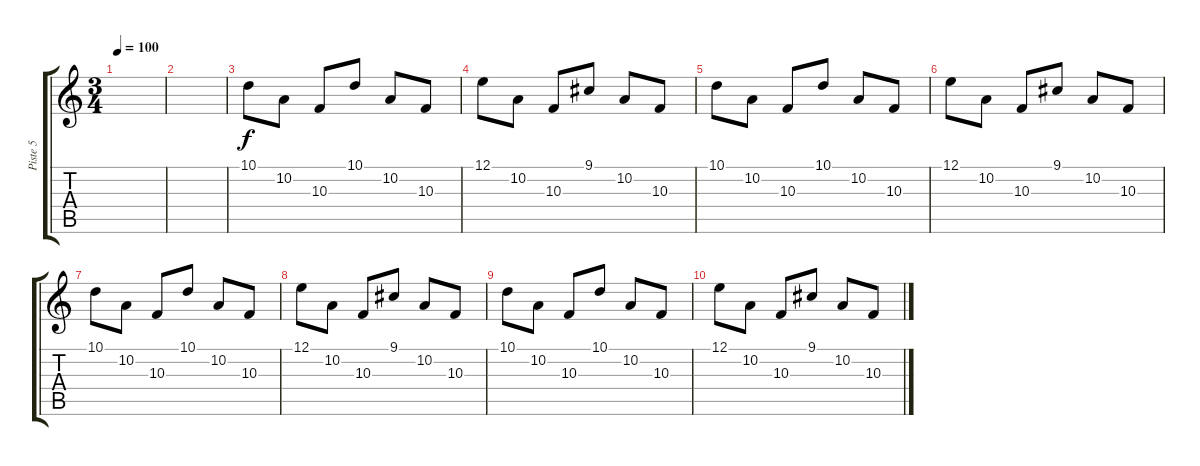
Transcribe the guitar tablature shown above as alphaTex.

\track ("Piste 5" "Piste 5") {instrument pizzicatostrings}
\staff {score tabs}
\tuning (E4 B3 G3 D3 A2 E2) {hide}
\ts (3 4)
\tempo 100
\clef g2
\ks c
|
|
10.1.8{instrument churchorgan} 10.2.8 10.3.8 10.1.8 10.2.8 10.3.8 |
12.1.8 10.2.8 10.3.8 9.1.8 10.2.8 10.3.8 |
10.1.8 10.2.8 10.3.8 10.1.8 10.2.8 10.3.8 |
12.1.8 10.2.8 10.3.8 9.1.8 10.2.8 10.3.8 |
10.1.8 10.2.8 10.3.8 10.1.8 10.2.8 10.3.8 |
12.1.8 10.2.8 10.3.8 9.1.8 10.2.8 10.3.8 |
10.1.8 10.2.8 10.3.8 10.1.8 10.2.8 10.3.8 |
12.1.8 10.2.8 10.3.8 9.1.8 10.2.8 10.3.8
